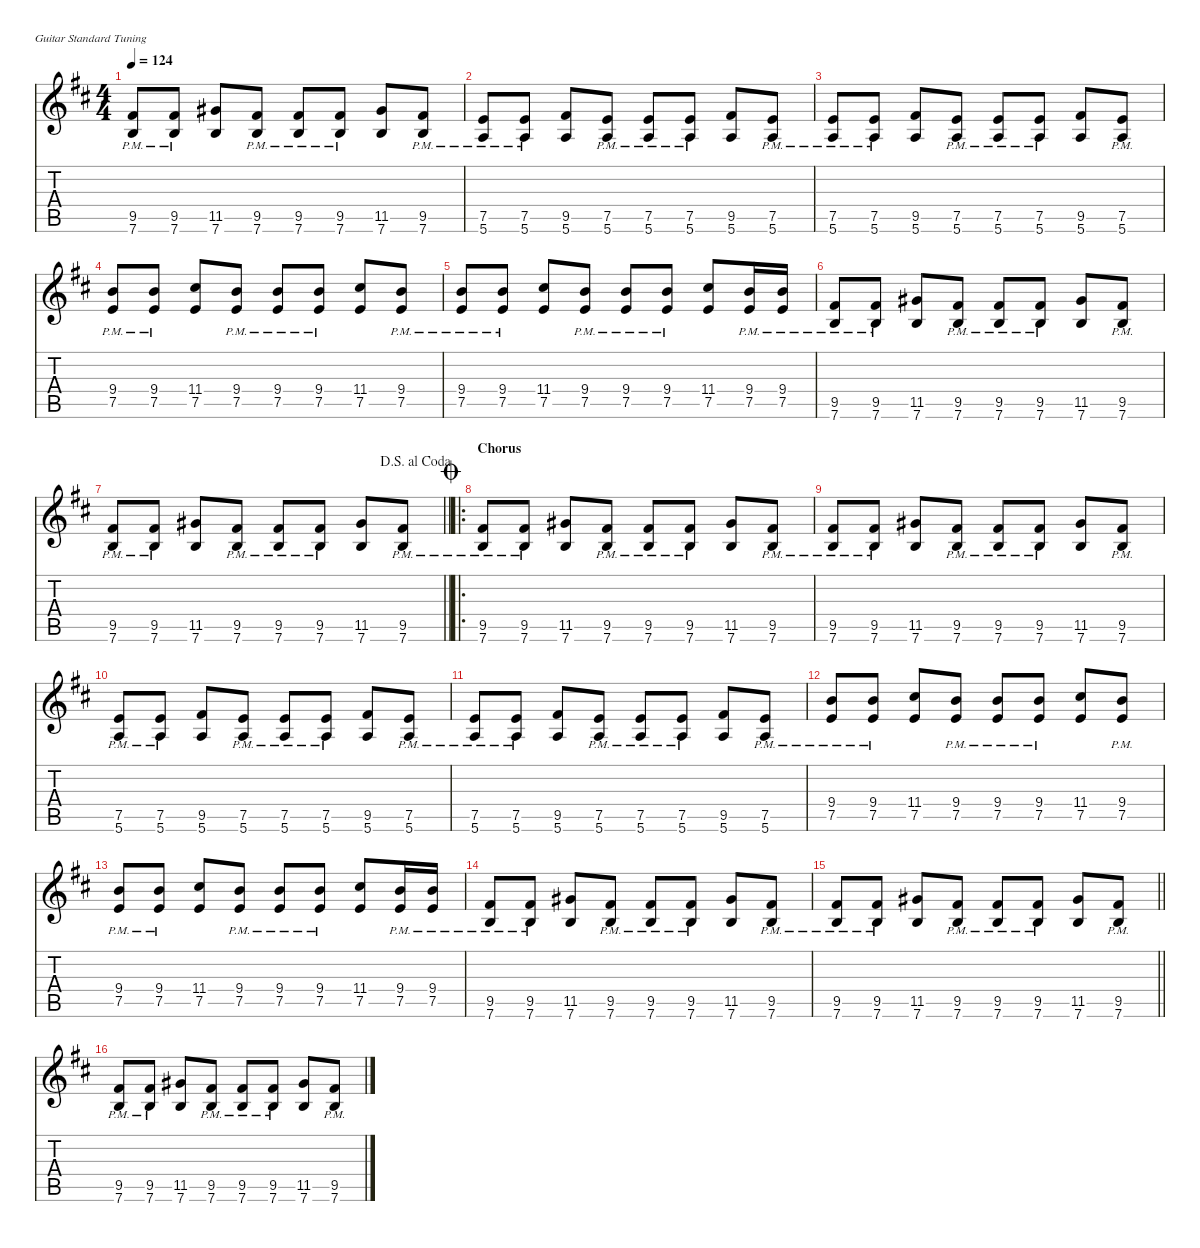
\hideDynamics
\bracketExtendMode nobrackets
\singleTrackTrackNamePolicy hidden
\multiTrackTrackNamePolicy hidden
\otherSystemsTrackNameOrientation horizontal
\track ("Clean Guitar" "E-Gt") {instrument electricguitarclean}
\staff {score tabs}
\tuning (E4 B3 G3 D3 A2 E2)
\ts (4 4)
\tempo 124
\clef g2
\scale
0.333333
\ks bminor
(9.5{acc #} 7.6{pm acc forcenatural}).8{dy f beam Up} (9.5{acc #} 7.6{pm acc forcenatural}).8{beam Up} (11.5{acc #} 7.6{acc forcenatural}).8{beam Up} (9.5{acc #} 7.6{pm acc forcenatural}).8{beam Up} (9.5{acc #} 7.6{pm acc forcenatural}).8{beam Up} (9.5{acc #} 7.6{pm acc forcenatural}).8{beam Up} (11.5{acc #} 7.6{acc forcenatural}).8{beam Up} (9.5{acc #} 7.6{pm acc forcenatural}).8{beam Up} |
\scale
0.333333 (7.5{acc forcenatural} 5.6{pm acc forcenatural}).8{beam Up} (7.5{acc forcenatural} 5.6{pm acc forcenatural}).8{beam Up} (9.5{acc #} 5.6{acc forcenatural}).8{beam Up} (7.5{acc forcenatural} 5.6{pm acc forcenatural}).8{beam Up} (7.5{acc forcenatural} 5.6{pm acc forcenatural}).8{beam Up} (7.5{acc forcenatural} 5.6{pm acc forcenatural}).8{beam Up} (9.5{acc #} 5.6{acc forcenatural}).8{beam Up} (7.5{acc forcenatural} 5.6{pm acc forcenatural}).8{beam Up} |
\scale
0.333333 (7.5{acc forcenatural} 5.6{pm acc forcenatural}).8{beam Up} (7.5{acc forcenatural} 5.6{pm acc forcenatural}).8{beam Up} (9.5{acc #} 5.6{acc forcenatural}).8{beam Up} (7.5{acc forcenatural} 5.6{pm acc forcenatural}).8{beam Up} (7.5{acc forcenatural} 5.6{pm acc forcenatural}).8{beam Up} (7.5{acc forcenatural} 5.6{pm acc forcenatural}).8{beam Up} (9.5{acc #} 5.6{acc forcenatural}).8{beam Up} (7.5{acc forcenatural} 5.6{pm acc forcenatural}).8{beam Up} |
\scale
0.333333 (7.5{pm acc forcenatural} 9.4{acc forcenatural}).8{beam Up} (7.5{pm acc forcenatural} 9.4{acc forcenatural}).8{beam Up} (7.5{acc forcenatural} 11.4{acc #}).8{beam Up} (7.5{pm acc forcenatural} 9.4{acc forcenatural}).8{beam Up} (7.5{pm acc forcenatural} 9.4{acc forcenatural}).8{beam Up} (7.5{pm acc forcenatural} 9.4{acc forcenatural}).8{beam Up} (7.5{acc forcenatural} 11.4{acc #}).8{beam Up} (7.5{pm acc forcenatural} 9.4{acc forcenatural}).8{beam Up} |
\scale
0.333333 (7.5{pm acc forcenatural} 9.4{acc forcenatural}).8{beam Up} (7.5{pm acc forcenatural} 9.4{acc forcenatural}).8{beam Up} (7.5{acc forcenatural} 11.4{acc #}).8{beam Up} (7.5{pm acc forcenatural} 9.4{acc forcenatural}).8{beam Up} (7.5{pm acc forcenatural} 9.4{acc forcenatural}).8{beam Up} (7.5{pm acc forcenatural} 9.4{acc forcenatural}).8{beam Up} (7.5{acc forcenatural} 11.4{acc #}).8{beam Up} (9.4{acc forcenatural} 7.5{pm acc forcenatural}).16{beam Up} (7.5{pm acc forcenatural} 9.4{acc forcenatural}).16{beam Up} |
\scale
0.333333 (9.5{acc #} 7.6{pm acc forcenatural}).8{beam Up} (9.5{acc #} 7.6{pm acc forcenatural}).8{beam Up} (11.5{acc #} 7.6{acc forcenatural}).8{beam Up} (9.5{acc #} 7.6{pm acc forcenatural}).8{beam Up} (9.5{acc #} 7.6{pm acc forcenatural}).8{beam Up} (9.5{acc #} 7.6{pm acc forcenatural}).8{beam Up} (11.5{acc #} 7.6{acc forcenatural}).8{beam Up} (9.5{acc #} 7.6{pm acc forcenatural}).8{beam Up} |
\jump dalsegnoalcoda
\scale
0.333333
\barLineRight lightlight
(9.5{acc #} 7.6{pm acc forcenatural}).8{beam Up} (9.5{acc #} 7.6{pm acc forcenatural}).8{beam Up} (11.5{acc #} 7.6{acc forcenatural}).8{beam Up} (9.5{acc #} 7.6{pm acc forcenatural}).8{beam Up} (9.5{acc #} 7.6{pm acc forcenatural}).8{beam Up} (9.5{acc #} 7.6{pm acc forcenatural}).8{beam Up} (11.5{acc #} 7.6{acc forcenatural}).8{beam Up} (9.5{acc #} 7.6{pm acc forcenatural}).8{beam Up} |
\ro
\section ("" "Chorus")
\jump coda
\scale
0.333333 (9.5{acc #} 7.6{pm acc forcenatural}).8{beam Up} (9.5{acc #} 7.6{pm acc forcenatural}).8{beam Up} (11.5{acc #} 7.6{acc forcenatural}).8{beam Up} (9.5{acc #} 7.6{pm acc forcenatural}).8{beam Up} (9.5{acc #} 7.6{pm acc forcenatural}).8{beam Up} (9.5{acc #} 7.6{pm acc forcenatural}).8{beam Up} (11.5{acc #} 7.6{acc forcenatural}).8{beam Up} (9.5{acc #} 7.6{pm acc forcenatural}).8{beam Up} |
\scale
0.333333 (9.5{acc #} 7.6{pm acc forcenatural}).8{beam Up} (9.5{acc #} 7.6{pm acc forcenatural}).8{beam Up} (11.5{acc #} 7.6{acc forcenatural}).8{beam Up} (9.5{acc #} 7.6{pm acc forcenatural}).8{beam Up} (9.5{acc #} 7.6{pm acc forcenatural}).8{beam Up} (9.5{acc #} 7.6{pm acc forcenatural}).8{beam Up} (11.5{acc #} 7.6{acc forcenatural}).8{beam Up} (9.5{acc #} 7.6{pm acc forcenatural}).8{beam Up} |
\scale
0.333333 (7.5{acc forcenatural} 5.6{pm acc forcenatural}).8{beam Up} (7.5{acc forcenatural} 5.6{pm acc forcenatural}).8{beam Up} (9.5{acc #} 5.6{acc forcenatural}).8{beam Up} (7.5{acc forcenatural} 5.6{pm acc forcenatural}).8{beam Up} (7.5{acc forcenatural} 5.6{pm acc forcenatural}).8{beam Up} (7.5{acc forcenatural} 5.6{pm acc forcenatural}).8{beam Up} (9.5{acc #} 5.6{acc forcenatural}).8{beam Up} (7.5{acc forcenatural} 5.6{pm acc forcenatural}).8{beam Up} |
\scale
0.333333 (7.5{acc forcenatural} 5.6{pm acc forcenatural}).8{beam Up} (7.5{acc forcenatural} 5.6{pm acc forcenatural}).8{beam Up} (9.5{acc #} 5.6{acc forcenatural}).8{beam Up} (7.5{acc forcenatural} 5.6{pm acc forcenatural}).8{beam Up} (7.5{acc forcenatural} 5.6{pm acc forcenatural}).8{beam Up} (7.5{acc forcenatural} 5.6{pm acc forcenatural}).8{beam Up} (9.5{acc #} 5.6{acc forcenatural}).8{beam Up} (7.5{acc forcenatural} 5.6{pm acc forcenatural}).8{beam Up} |
\scale
0.333333 (7.5{pm acc forcenatural} 9.4{acc forcenatural}).8{beam Up} (7.5{pm acc forcenatural} 9.4{acc forcenatural}).8{beam Up} (7.5{acc forcenatural} 11.4{acc #}).8{beam Up} (7.5{pm acc forcenatural} 9.4{acc forcenatural}).8{beam Up} (7.5{pm acc forcenatural} 9.4{acc forcenatural}).8{beam Up} (7.5{pm acc forcenatural} 9.4{acc forcenatural}).8{beam Up} (7.5{acc forcenatural} 11.4{acc #}).8{beam Up} (7.5{pm acc forcenatural} 9.4{acc forcenatural}).8{beam Up} |
\scale
0.333333 (7.5{pm acc forcenatural} 9.4{acc forcenatural}).8{beam Up} (7.5{pm acc forcenatural} 9.4{acc forcenatural}).8{beam Up} (7.5{acc forcenatural} 11.4{acc #}).8{beam Up} (7.5{pm acc forcenatural} 9.4{acc forcenatural}).8{beam Up} (7.5{pm acc forcenatural} 9.4{acc forcenatural}).8{beam Up} (7.5{pm acc forcenatural} 9.4{acc forcenatural}).8{beam Up} (7.5{acc forcenatural} 11.4{acc #}).8{beam Up} (9.4{acc forcenatural} 7.5{pm acc forcenatural}).16{beam Up} (7.5{pm acc forcenatural} 9.4{acc forcenatural}).16{beam Up} |
\scale
0.333333 (9.5{acc #} 7.6{pm acc forcenatural}).8{beam Up} (9.5{acc #} 7.6{pm acc forcenatural}).8{beam Up} (11.5{acc #} 7.6{acc forcenatural}).8{beam Up} (9.5{acc #} 7.6{pm acc forcenatural}).8{beam Up} (9.5{acc #} 7.6{pm acc forcenatural}).8{beam Up} (9.5{acc #} 7.6{pm acc forcenatural}).8{beam Up} (11.5{acc #} 7.6{acc forcenatural}).8{beam Up} (9.5{acc #} 7.6{pm acc forcenatural}).8{beam Up} |
\scale
0.333333
\barLineRight lightlight
(9.5{acc #} 7.6{pm acc forcenatural}).8{beam Up} (9.5{acc #} 7.6{pm acc forcenatural}).8{beam Up} (11.5{acc #} 7.6{acc forcenatural}).8{beam Up} (9.5{acc #} 7.6{pm acc forcenatural}).8{beam Up} (9.5{acc #} 7.6{pm acc forcenatural}).8{beam Up} (9.5{acc #} 7.6{pm acc forcenatural}).8{beam Up} (11.5{acc #} 7.6{acc forcenatural}).8{beam Up} (9.5{acc #} 7.6{pm acc forcenatural}).8{beam Up} |
\scale
0.333333 (9.5{acc #} 7.6{pm acc forcenatural}).8{beam Up} (9.5{acc #} 7.6{pm acc forcenatural}).8{beam Up} (11.5{acc #} 7.6{acc forcenatural}).8{beam Up} (9.5{acc #} 7.6{pm acc forcenatural}).8{beam Up} (9.5{acc #} 7.6{pm acc forcenatural}).8{beam Up} (9.5{acc #} 7.6{pm acc forcenatural}).8{beam Up} (11.5{acc #} 7.6{acc forcenatural}).8{beam Up} (9.5{acc #} 7.6{pm acc forcenatural}).8{beam Up}
